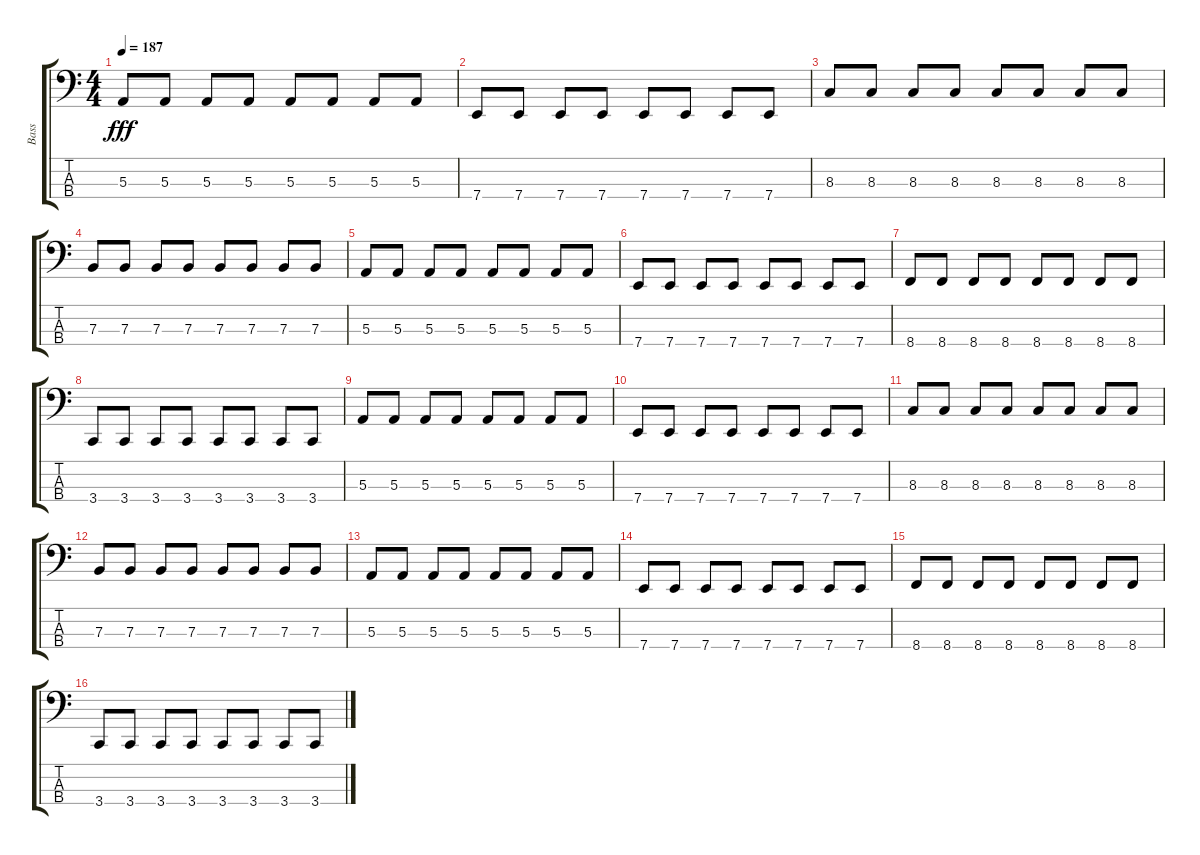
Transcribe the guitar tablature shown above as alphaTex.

\track ("Bass" "Bass") {instrument electricbassfinger}
\staff {score tabs}
\tuning (D2 A1 E1 A0) {hide}
\ts (4 4)
\tempo 187
\clef f4
\ks c
5.3.8{dy fff} 5.3.8 5.3.8 5.3.8 5.3.8 5.3.8 5.3.8 5.3.8 |
7.4.8 7.4.8 7.4.8 7.4.8 7.4.8 7.4.8 7.4.8 7.4.8 |
8.3.8 8.3.8 8.3.8 8.3.8 8.3.8 8.3.8 8.3.8 8.3.8 |
7.3.8 7.3.8 7.3.8 7.3.8 7.3.8 7.3.8 7.3.8 7.3.8 |
5.3.8 5.3.8 5.3.8 5.3.8 5.3.8 5.3.8 5.3.8 5.3.8 |
7.4.8 7.4.8 7.4.8 7.4.8 7.4.8 7.4.8 7.4.8 7.4.8 |
8.4.8 8.4.8 8.4.8 8.4.8 8.4.8 8.4.8 8.4.8 8.4.8 |
3.4.8 3.4.8 3.4.8 3.4.8 3.4.8 3.4.8 3.4.8 3.4.8 |
5.3.8 5.3.8 5.3.8 5.3.8 5.3.8 5.3.8 5.3.8 5.3.8 |
7.4.8 7.4.8 7.4.8 7.4.8 7.4.8 7.4.8 7.4.8 7.4.8 |
8.3.8 8.3.8 8.3.8 8.3.8 8.3.8 8.3.8 8.3.8 8.3.8 |
7.3.8 7.3.8 7.3.8 7.3.8 7.3.8 7.3.8 7.3.8 7.3.8 |
5.3.8 5.3.8 5.3.8 5.3.8 5.3.8 5.3.8 5.3.8 5.3.8 |
7.4.8 7.4.8 7.4.8 7.4.8 7.4.8 7.4.8 7.4.8 7.4.8 |
8.4.8 8.4.8 8.4.8 8.4.8 8.4.8 8.4.8 8.4.8 8.4.8 |
3.4.8 3.4.8 3.4.8 3.4.8 3.4.8 3.4.8 3.4.8 3.4.8
